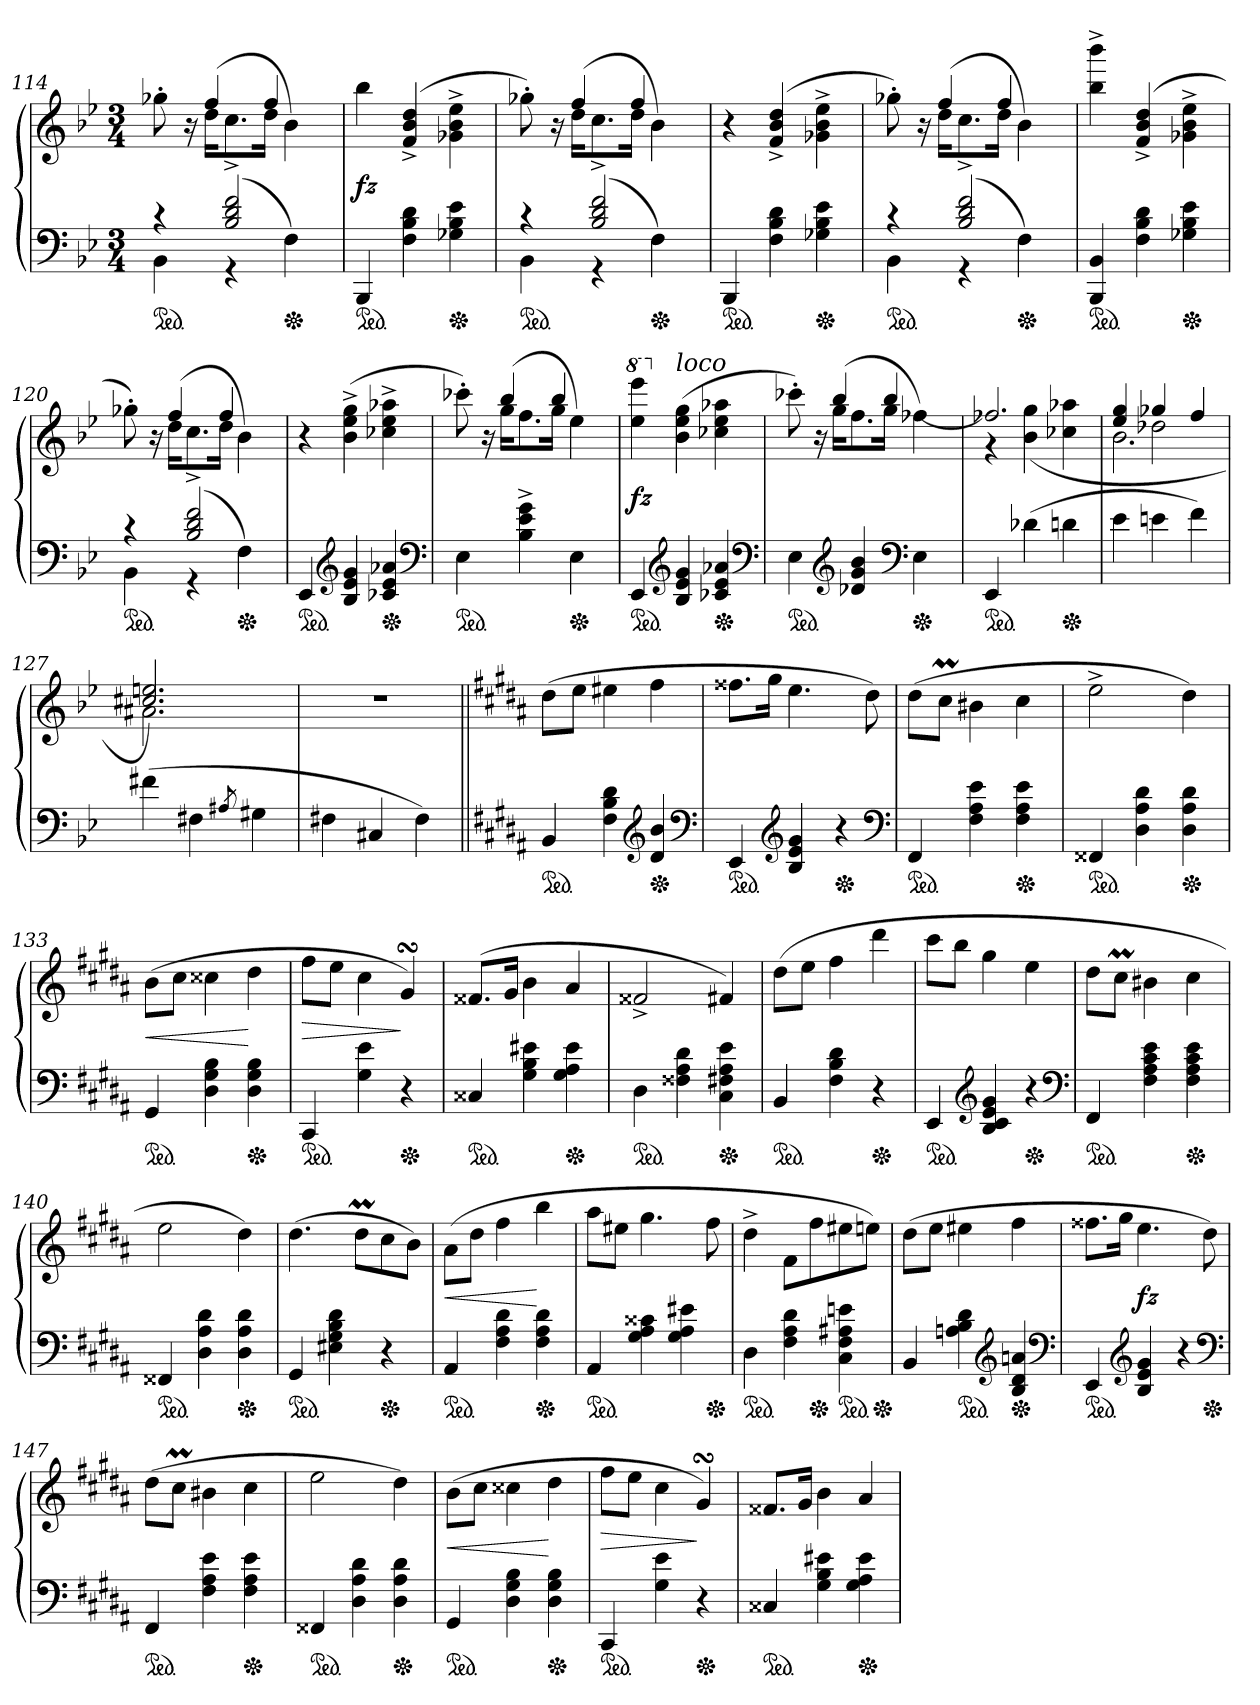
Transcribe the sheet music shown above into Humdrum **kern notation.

**kern	**kern	**dynam
*part1	*part1	*part1
*staff2	*staff1	*staff1/2
*clefF4	*clefG2	*
*k[b-e-]	*k[b-e-]	*
*M3/4	*M3/4	*
=114	=114	=114
*^	*^	*
*ped	*	*	*	*
4r	4BB-\	8gg-X'	8ryy	.
.	.	16ryy	16r	.
.	.	(4ff	16ddKL	.
(2B-^< 2d^< 2f^<	4r	.	8.cc	.
.	.	4ff	16ddJk	.
*Xped	*	*	*	*
.	4F)	.	4b-)	.
.	.	16ryy	.	.
*v	*v	*	*	*
*	*v	*v	*
=115	=115	=115
*ped	*	*
4BBB-	4bb-	fz
4F 4B- 4d	(4f^ 4b-^ 4dd^	.
*Xped	*	*
4G-X 4B- 4e-	4g-X^< 4b-^< 4ee-^<	.
=116	=116	=116
*^	*^	*
*ped	*	*	*	*
4r	4BB-\	8gg-X')	8ryy	.
.	.	16ryy	16r	.
.	.	(4ff	16ddKL	.
(2B-^< 2d^< 2f^<	4r	.	8.cc	.
.	.	4ff	16ddJk	.
*Xped	*	*	*	*
.	4F)	.	4b-)	.
.	.	16ryy	.	.
*v	*v	*	*	*
*	*v	*v	*
=117	=117	=117
*ped	*	*
4BBB-	4r	.
4F 4B- 4d	(4f^ 4b-^ 4dd^	.
*Xped	*	*
4G-X 4B- 4e-	4g-X^< 4b-^< 4ee-^<	.
=118	=118	=118
*^	*^	*
*ped	*	*	*	*
4r	4BB-\	8gg-X')	8ryy	.
.	.	16ryy	16r	.
.	.	(4ff	16ddKL	.
(2B-^< 2d^< 2f^<	4r	.	8.cc	.
.	.	4ff	16ddJk	.
*Xped	*	*	*	*
.	4F)	.	4b-)	.
.	.	16ryy	.	.
*v	*v	*	*	*
*	*v	*v	*
=119	=119	=119
*ped	*	*
4BBB- 4BB-	4bb-^< 4bbb-^<	.
4F 4B- 4d	(>4f^ 4b-^ 4dd^	.
*Xped	*	*
4G-X 4B- 4e-	4g-X^< 4b-^< 4ee-^<	.
=120	=120	=120
*^	*^	*
*ped	*	*	*	*
4r	4BB-\	8gg-X')	8ryy	.
.	.	16ryy	16r	.
.	.	(4ff	16ddKL	.
(2B-^< 2d^< 2f^<	4r	.	8.cc	.
.	.	4ff	16ddJk	.
*Xped	*	*	*	*
.	4F)	.	4b-)	.
.	.	16ryy	.	.
*v	*v	*	*	*
*	*v	*v	*
=121	=121	=121
*ped	*	*
4EE-	4r	.
*clefG2	*	*
4B- 4e- 4g	(>4b-^< 4ee-^< 4gg^<	.
*Xped	*	*
4c-X 4e- 4a-X	4cc-X^< 4ee-^< 4aa-X^<	.
*clefF4	*	*
=122	=122	=122
*	*^	*
*ped	*	*	*
4E-	8ccc-X')	8ryy	.
.	16ryy	16r	.
.	(4bb-	16ggKL	.
4B-^ 4e-^ 4g^	.	8.ff	.
.	4bb-	16ggJk	.
*Xped	*	*	*
4E-	.	4ee-)	.
.	16ryy	.	.
*	*v	*v	*
=123	=123	=123
*	*8va	*
*ped	*	*
4EE-	4eee- 4eeee-	fz
*clefG2	*	*
*	*X8va	*
!	!LO:TX:a:i:t=loco	!
4B- 4e- 4g	(>4b- 4ee- 4gg	.
*Xped	*	*
4c-X 4e- 4a-X	4cc-X 4ee- 4aa-X	.
*clefF4	*	*
=124	=124	=124
*	*^	*
*ped	*	*	*
4E-	8ccc-X')	8ryy	.
.	16ryy	16r	.
.	(4bb-	16ggKL	.
*clefG2	*	*	*
4d-X 4g 4b-	.	8.ff	.
.	4bb-	16ggJk	.
*clefF4	*	*	*
*Xped	*	*	*
4E-	.	[4ff-X)	.
.	16ryy	.	.
=125	=125	=125	=125
*ped	*	*	*
4EE-	2.ff-X]	4r	.
(4d-X	.	(>4b- 4gg	.
*Xped	*	*	*
4dn	.	4cc-X 4aa-X	.
=126	=126	=126	=126
*	*	*^	*
4e-	4ee-/ 4gg/	4ryy	2.b-\	.
4en	4gg-X	2dd-X	.	.
4f)	4ff	.	.	.
*	*	*v	*v	*
=127	=127	=127	=127
(4f#X	2.cc#X 2.een)	2.a#X	.
4F#X	.	.	.
8qA#X/	.	.	.
4G#X	.	.	.
*	*v	*v	*
=128	=128	=128
4F#X	2.r	.
4C#X	.	.
4F#)	.	.
=129||	=129||	=129||
*k[f#c#g#d#a#]	*k[f#c#g#d#a#]	*
*ped	*	*
4BB	(8dd#L	.
.	8eeJ	.
4F# 4B 4d#	4ee#X	.
*clefG2	*	*
*Xped	*	*
4d# 4b	4ff#	.
*clefF4	*	*
=130	=130	=130
*ped	*	*
4EE	8.ff##XL	.
.	16gg#Jk	.
*clefG2	*	*
4B 4e 4g#	4.ee	.
*Xped	*	*
4r	.	.
.	8dd#)	.
*clefF4	*	*
=131	=131	=131
*ped	*	*
4FF#	(8dd#L	.
.	8cc#MJ	.
4F# 4A# 4e	4b#X	.
*Xped	*	*
4F# 4A# 4e	4cc#	.
=132	=132	=132
*ped	*	*
4FF##X	2ee^<	.
4D# 4A# 4d#	.	.
*Xped	*	*
4D# 4A# 4d#	4dd#)	.
=133	=133	=133
*ped	*	*
4GG#	(8bL	<
.	8cc#J	.
4D# 4G# 4B	4cc##X	.
*Xped	*	*
4D# 4G# 4B	4dd#	[
=134	=134	=134
*ped	*	*
4CC#	8ff#L	>
.	8eeJ	.
4G# 4e	4cc#	.
*Xped	*	*
4r	4g#sSSS)	]
=135	=135	=135
*ped	*	*
4C##X	(8.f##XL	.
.	16g#Jk	.
4G# 4B 4e#X	4b	.
*Xped	*	*
4G# 4A# 4e#	4a#	.
=136	=136	=136
*ped	*	*
4D#	2f##X^	.
4F##X 4A# 4d#	.	.
*Xped	*	*
4C# 4F#X 4A# 4e	4f#X)	.
=137	=137	=137
*ped	*	*
4BB	(8dd#L	.
.	8eeJ	.
4F# 4B 4d#	4ff#	.
*Xped	*	*
4r	4ddd#	.
=138	=138	=138
*ped	*	*
4EE	8ccc#L	.
.	8bbJ	.
*clefG2	*	*
4B 4c# 4e 4g#	4gg#	.
*Xped	*	*
4r	4ee	.
*clefF4	*	*
=139	=139	=139
*ped	*	*
4FF#	8dd#L	.
.	8cc#MJ	.
4F# 4A# 4c# 4e	4b#X	.
*Xped	*	*
4F# 4A# 4c# 4e	4cc#	.
=140	=140	=140
*ped	*	*
4FF##X	2ee	.
4D# 4A# 4d#	.	.
*Xped	*	*
4D# 4A# 4d#	4dd#)	.
=141	=141	=141
*ped	*	*
4GG#	(4.dd#	.
4E#X 4G# 4B 4d#	.	.
.	8dd#mL	.
*Xped	*	*
4r	8cc#	.
.	8bJ)	.
=142	=142	=142
*ped	*	*
4AA#	(8a#L	<
.	8dd#J	.
4F# 4A# 4d#	4ff#	.
*Xped	*	*
4F# 4A# 4d#	4bb	[
=143	=143	=143
*ped	*	*
4AA#	8aa#L	.
.	8ee#XJ	.
4G# 4A# 4c##X	4.gg#	.
4G# 4A# 4e#X	.	.
*Xped	*	*
.	8ff#	.
=144	=144	=144
*ped	*	*
4D#	4dd#^<	.
4F# 4A# 4d#	8f#L	.
*Xped	*	*
.	8ff#	.
*ped	*	*
4C# 4F# 4A#X 4en	8ee#X	.
.	8eenJ)	.
*Xped	*	*
=145	=145	=145
4BB	(8dd#L	.
.	8eeJ	.
*ped	*	*
4An 4B 4d#	4ee#X	.
*clefG2	*	*
*Xped	*	*
4B 4d# 4an	4ff#	.
*clefF4	*	*
=146	=146	=146
*ped	*	*
4EE	8.ff##XL	.
.	16gg#Jk	.
*clefG2	*	*
4B 4e 4g#	4.ee	fz
4r	.	.
*Xped	*	*
.	8dd#)	.
*clefF4	*	*
=147	=147	=147
*ped	*	*
4FF#	(8dd#L	.
.	8cc#MJ	.
4F# 4A# 4e	4b#X	.
*Xped	*	*
4F# 4A# 4e	4cc#	.
=148	=148	=148
*ped	*	*
4FF##X	2ee	.
4D# 4A# 4d#	.	.
*Xped	*	*
4D# 4A# 4d#	4dd#)	.
=149	=149	=149
*ped	*	*
4GG#	(8bL	<
.	8cc#J	.
4D# 4G# 4B	4cc##X	.
*Xped	*	*
4D# 4G# 4B	4dd#	[
=150	=150	=150
*ped	*	*
4CC#	8ff#L	>
.	8eeJ	.
4G# 4e	4cc#	.
*Xped	*	*
4r	4g#sSSS)	]
=151	=151	=151
*ped	*	*
4C##X	8.f##XL	.
.	16g#Jk	.
4G# 4B 4e#X	4b	.
*Xped	*	*
4G# 4A# 4e#	4a#	.
=	=	=
*-	*-	*-
